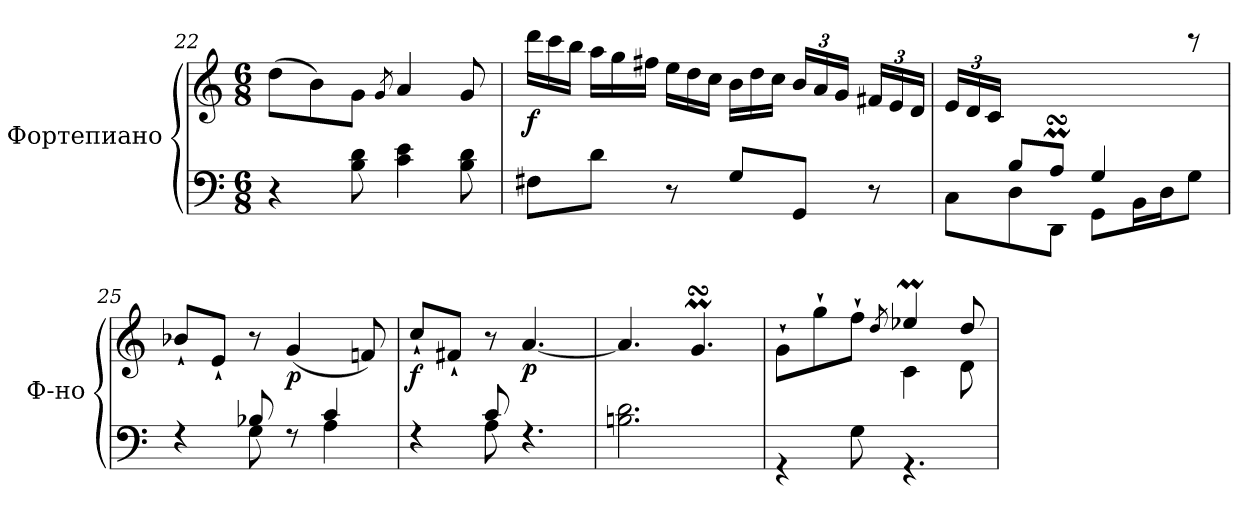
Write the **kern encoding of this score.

**kern	**kern	**dynam
*part1	*part1	*part1
*staff2	*staff1	*staff1/2
*I"Фортепиано	*	*
*I'Ф-но	*	*
*clefF4	*clefG2	*
*k[]	*k[]	*
*M6/8	*M6/8	*
=22	=22	=22
4r	(>8dd\L	.
.	8b\)	.
8B\ 8d\	8g\J	.
.	8qg/	.
4c\ 4e\	4a/	.
8B\ 8d\	8g/	.
=23	=23	=23
*	*Xtuplet	*
!	!	!LO:DY:b
8F#X\L	24ddd\LL	f
.	24ccc\	.
.	24bb\JJ	.
8d\J	24aa\LL	.
.	24gg\	.
.	24ff#X\JJ	.
8r	24ee\LL	.
.	24dd\	.
.	24cc\JJ	.
8G/L	24b\LL	.
.	24dd\	.
.	24cc\JJ	.
*	*tuplet	*
*	*Xbrackettup	*
8GG/J	24b/LL	.
.	24a/	.
.	24g/JJ	.
8r	24f#X/LL	.
.	24e/	.
.	24d/JJ	.
!!LO:LB:g=z
=24	=24	=24
*^	*	*
8ryy	8C\L	24e/LL	.
.	.	24d/	.
.	.	24c/JJ	.
8B/L	8D\	2ryy	.
8AMsSSS/J	8DD\J	.	.
4G/	8GG\L	.	.
.	16BB\L	.	.
.	16D\J	.	.
8ryy	8G\J	8rccc	.
=25	=25	=25	=25
4rF	4ryy	8b-X`</L	.
.	.	8e`</J	.
8B-X/	8G\	8r	.
!	!	!	!LO:DY:b
8rF	8ryy	(<4g/	p
4c/	4A\	.	.
.	.	8fn/)	.
=26	=26	=26	=26
!	!	!	!LO:DY:b
4rF	4ryy	8cc`</L	f
.	.	8f#X`</J	.
8c/	8A\	8r	.
!	!	!	!LO:DY:b
4.rF	4.ryy	[4.a/	p
=27	=27	=27	=27
2.ryy	2.Bn\ 2.d\	4.a/]	.
.	.	4.gMsSSS/	.
=28	=28	=28	=28
*	*	*^	*
2.ryy	4r	8g`\L	4.rcyy	.
.	.	8gg`\	.	.
.	8G\	8ff`\J	.	.
.	.	8qdd/	.	.
.	4.r	4ee-XM/	4c\	.
.	.	8dd/	8d\	.
*v	*v	*	*	*
*	*v	*v	*
=	=	=
*-	*-	*-
